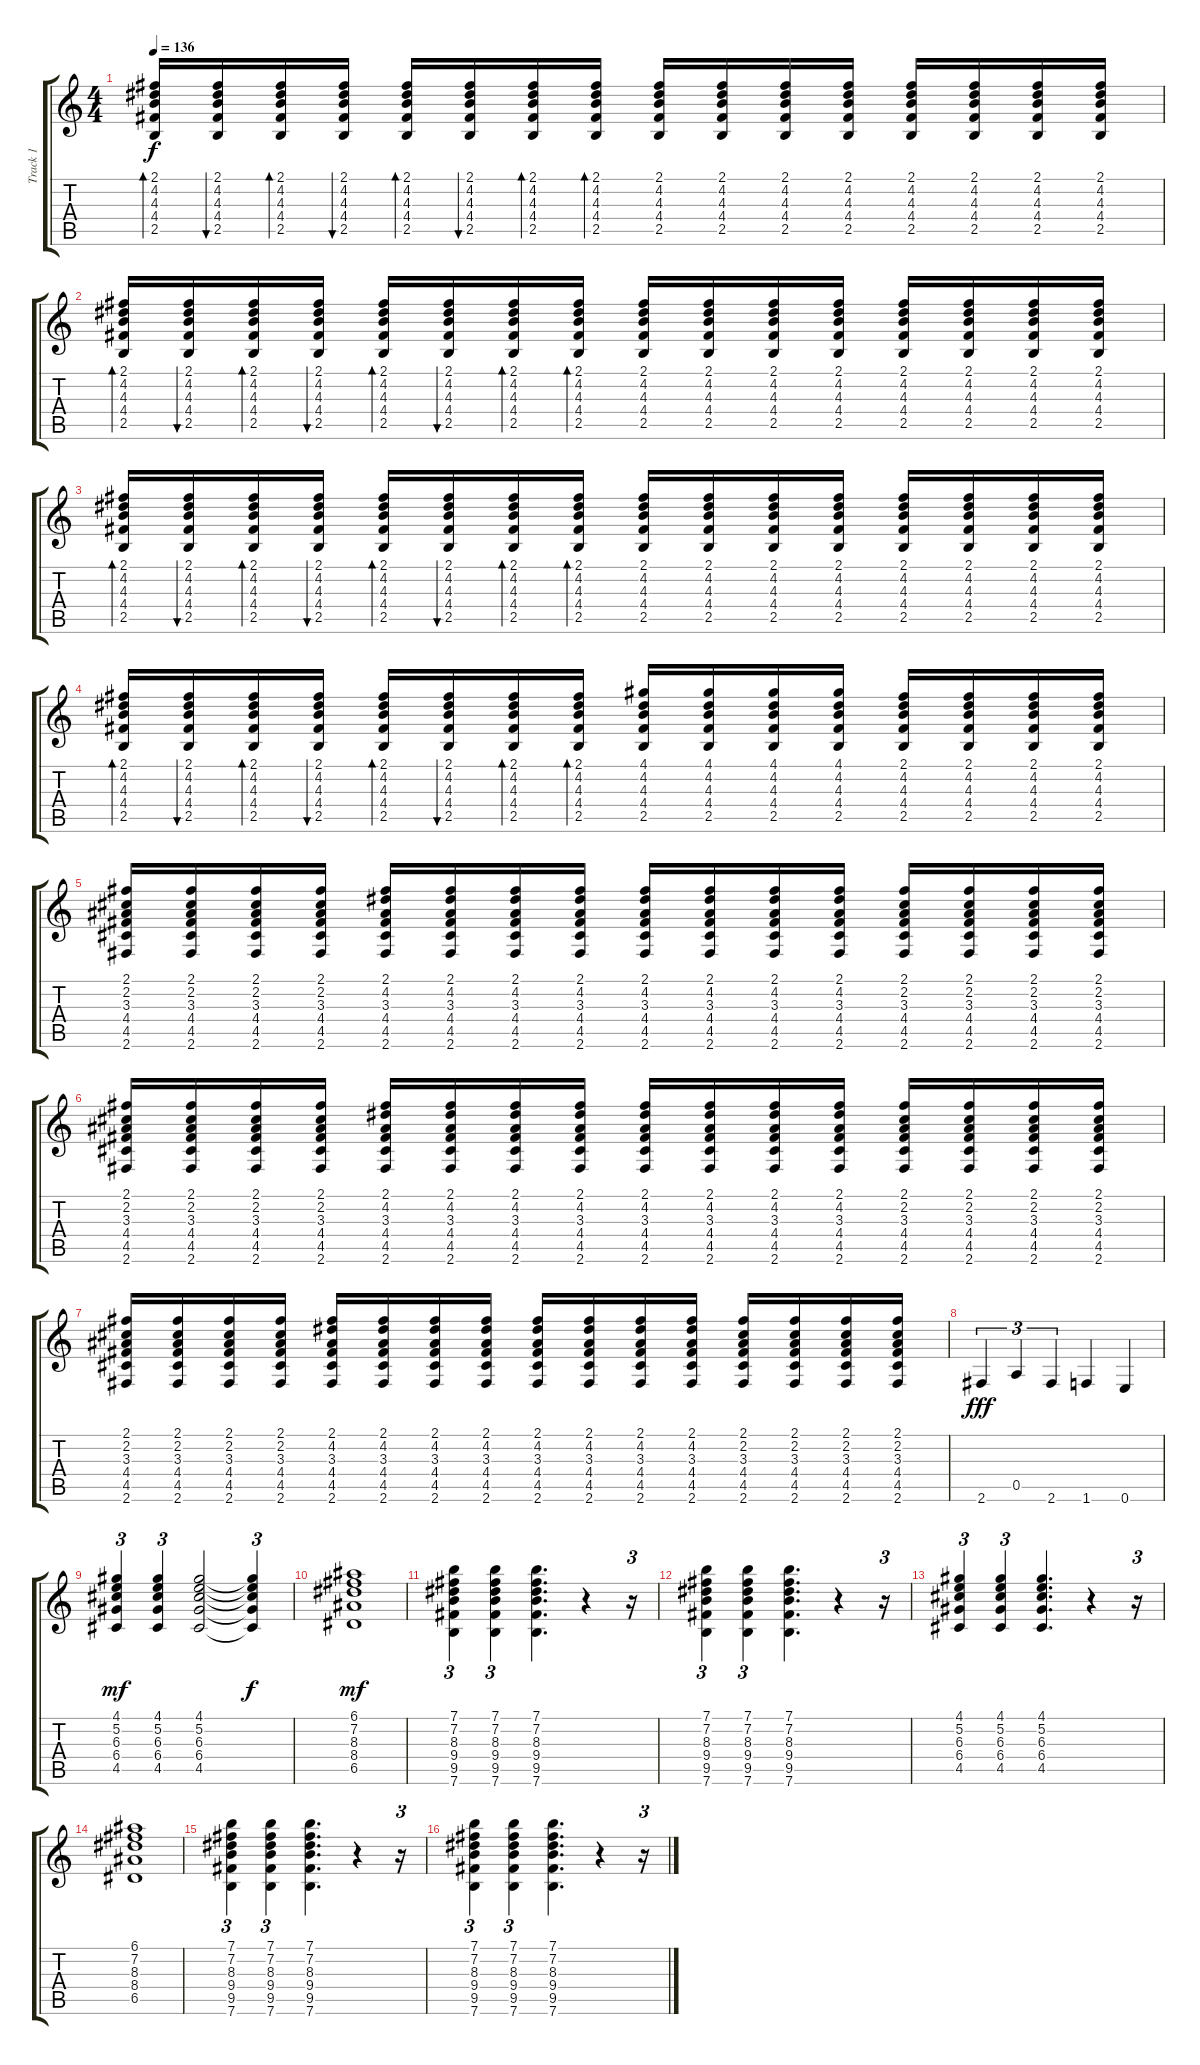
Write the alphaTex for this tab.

\track ("Track 1" "Track 1") {instrument distortionguitar}
\staff {score tabs}
\tuning (E4 B3 G3 D3 A2 E2) {hide}
\ts (4 4)
\tempo 136
\clef g2
\ks c
(2.1 4.2 4.3 4.4 2.5).16{bd 60 dy f} (2.1 4.2 4.3 4.4 2.5).16{bu 60} (2.1 4.2 4.3 4.4 2.5).16{bd 60} (2.1 4.2 4.3 4.4 2.5).16{bu 60} (2.1 4.2 4.3 4.4 2.5).16{bd 60} (2.1 4.2 4.3 4.4 2.5).16{bu 60} (2.1 4.2 4.3 4.4 2.5).16{bd 60} (2.1 4.2 4.3 4.4 2.5).16{bd 60} (2.1 4.2 4.3 4.4 2.5).16 (2.1 4.2 4.3 4.4 2.5).16 (2.1 4.2 4.3 4.4 2.5).16 (2.1 4.2 4.3 4.4 2.5).16 (2.1 4.2 4.3 4.4 2.5).16 (2.1 4.2 4.3 4.4 2.5).16 (2.1 4.2 4.3 4.4 2.5).16 (2.1 4.2 4.3 4.4 2.5).16 |
(2.1 4.2 4.3 4.4 2.5).16{bd 60} (2.1 4.2 4.3 4.4 2.5).16{bu 60} (2.1 4.2 4.3 4.4 2.5).16{bd 60} (2.1 4.2 4.3 4.4 2.5).16{bu 60} (2.1 4.2 4.3 4.4 2.5).16{bd 60} (2.1 4.2 4.3 4.4 2.5).16{bu 60} (2.1 4.2 4.3 4.4 2.5).16{bd 60} (2.1 4.2 4.3 4.4 2.5).16{bd 60} (2.1 4.2 4.3 4.4 2.5).16 (2.1 4.2 4.3 4.4 2.5).16 (2.1 4.2 4.3 4.4 2.5).16 (2.1 4.2 4.3 4.4 2.5).16 (2.1 4.2 4.3 4.4 2.5).16 (2.1 4.2 4.3 4.4 2.5).16 (2.1 4.2 4.3 4.4 2.5).16 (2.1 4.2 4.3 4.4 2.5).16 |
(2.1 4.2 4.3 4.4 2.5).16{bd 60} (2.1 4.2 4.3 4.4 2.5).16{bu 60} (2.1 4.2 4.3 4.4 2.5).16{bd 60} (2.1 4.2 4.3 4.4 2.5).16{bu 60} (2.1 4.2 4.3 4.4 2.5).16{bd 60} (2.1 4.2 4.3 4.4 2.5).16{bu 60} (2.1 4.2 4.3 4.4 2.5).16{bd 60} (2.1 4.2 4.3 4.4 2.5).16{bd 60} (2.1 4.2 4.3 4.4 2.5).16 (2.1 4.2 4.3 4.4 2.5).16 (2.1 4.2 4.3 4.4 2.5).16 (2.1 4.2 4.3 4.4 2.5).16 (2.1 4.2 4.3 4.4 2.5).16 (2.1 4.2 4.3 4.4 2.5).16 (2.1 4.2 4.3 4.4 2.5).16 (2.1 4.2 4.3 4.4 2.5).16 |
(2.1 4.2 4.3 4.4 2.5).16{bd 60} (2.1 4.2 4.3 4.4 2.5).16{bu 60} (2.1 4.2 4.3 4.4 2.5).16{bd 60} (2.1 4.2 4.3 4.4 2.5).16{bu 60} (2.1 4.2 4.3 4.4 2.5).16{bd 60} (2.1 4.2 4.3 4.4 2.5).16{bu 60} (2.1 4.2 4.3 4.4 2.5).16{bd 60} (2.1 4.2 4.3 4.4 2.5).16{bd 60} (4.1 4.2 4.3 4.4 2.5).16 (4.1 4.2 4.3 4.4 2.5).16 (4.1 4.2 4.3 4.4 2.5).16 (4.1 4.2 4.3 4.4 2.5).16 (2.1 4.2 4.3 4.4 2.5).16 (2.1 4.2 4.3 4.4 2.5).16 (2.1 4.2 4.3 4.4 2.5).16 (2.1 4.2 4.3 4.4 2.5).16 |
(2.1 2.2 3.3 4.4 4.5 2.6).16 (2.1 2.2 3.3 4.4 4.5 2.6).16 (2.1 2.2 3.3 4.4 4.5 2.6).16 (2.1 2.2 3.3 4.4 4.5 2.6).16 (2.1 4.2 3.3 4.4 4.5 2.6).16 (2.1 4.2 3.3 4.4 4.5 2.6).16 (2.1 4.2 3.3 4.4 4.5 2.6).16 (2.1 4.2 3.3 4.4 4.5 2.6).16 (2.1 4.2 3.3 4.4 4.5 2.6).16 (2.1 4.2 3.3 4.4 4.5 2.6).16 (2.1 4.2 3.3 4.4 4.5 2.6).16 (2.1 4.2 3.3 4.4 4.5 2.6).16 (2.1 2.2 3.3 4.4 4.5 2.6).16 (2.1 2.2 3.3 4.4 4.5 2.6).16 (2.1 2.2 3.3 4.4 4.5 2.6).16 (2.1 2.2 3.3 4.4 4.5 2.6).16 |
(2.1 2.2 3.3 4.4 4.5 2.6).16 (2.1 2.2 3.3 4.4 4.5 2.6).16 (2.1 2.2 3.3 4.4 4.5 2.6).16 (2.1 2.2 3.3 4.4 4.5 2.6).16 (2.1 4.2 3.3 4.4 4.5 2.6).16 (2.1 4.2 3.3 4.4 4.5 2.6).16 (2.1 4.2 3.3 4.4 4.5 2.6).16 (2.1 4.2 3.3 4.4 4.5 2.6).16 (2.1 4.2 3.3 4.4 4.5 2.6).16 (2.1 4.2 3.3 4.4 4.5 2.6).16 (2.1 4.2 3.3 4.4 4.5 2.6).16 (2.1 4.2 3.3 4.4 4.5 2.6).16 (2.1 2.2 3.3 4.4 4.5 2.6).16 (2.1 2.2 3.3 4.4 4.5 2.6).16 (2.1 2.2 3.3 4.4 4.5 2.6).16 (2.1 2.2 3.3 4.4 4.5 2.6).16 |
(2.1 2.2 3.3 4.4 4.5 2.6).16 (2.1 2.2 3.3 4.4 4.5 2.6).16 (2.1 2.2 3.3 4.4 4.5 2.6).16 (2.1 2.2 3.3 4.4 4.5 2.6).16 (2.1 4.2 3.3 4.4 4.5 2.6).16 (2.1 4.2 3.3 4.4 4.5 2.6).16 (2.1 4.2 3.3 4.4 4.5 2.6).16 (2.1 4.2 3.3 4.4 4.5 2.6).16 (2.1 4.2 3.3 4.4 4.5 2.6).16 (2.1 4.2 3.3 4.4 4.5 2.6).16 (2.1 4.2 3.3 4.4 4.5 2.6).16 (2.1 4.2 3.3 4.4 4.5 2.6).16 (2.1 2.2 3.3 4.4 4.5 2.6).16 (2.1 2.2 3.3 4.4 4.5 2.6).16 (2.1 2.2 3.3 4.4 4.5 2.6).16 (2.1 2.2 3.3 4.4 4.5 2.6).16 |
2.6.4{tu (3 2) dy fff} 0.5.4{tu (3 2)} 2.6.4{tu (3 2)} 1.6.4 0.6.4 |
(4.1 5.2 6.3 6.4 4.5).4{tu (3 2) dy mf} (4.1 5.2 6.3 6.4 4.5).4{tu (3 2)} (4.1 5.2 6.3 6.4 4.5).2 (4.1{t} 5.2{t} 6.3{t} 6.4{t} 4.5{t}).4{tu (3 2) dy f} |
(6.1 7.2 8.3 8.4 6.5).1{dy mf} |
(7.1 7.2 8.3 9.4 9.5 7.6).4{tu (3 2)} (7.1 7.2 8.3 9.4 9.5 7.6).4{tu (3 2)} (7.1 7.2 8.3 9.4 9.5 7.6).4{d} r.4 r.16{tu (3 2)} |
(7.1 7.2 8.3 9.4 9.5 7.6).4{tu (3 2)} (7.1 7.2 8.3 9.4 9.5 7.6).4{tu (3 2)} (7.1 7.2 8.3 9.4 9.5 7.6).4{d} r.4 r.16{tu (3 2)} |
(4.1 5.2 6.3 6.4 4.5).4{tu (3 2)} (4.1 5.2 6.3 6.4 4.5).4{tu (3 2)} (4.1 5.2 6.3 6.4 4.5).4{d} r.4 r.16{tu (3 2)} |
(6.1 7.2 8.3 8.4 6.5).1 |
(7.1 7.2 8.3 9.4 9.5 7.6).4{tu (3 2)} (7.1 7.2 8.3 9.4 9.5 7.6).4{tu (3 2)} (7.1 7.2 8.3 9.4 9.5 7.6).4{d} r.4 r.16{tu (3 2)} |
(7.1 7.2 8.3 9.4 9.5 7.6).4{tu (3 2)} (7.1 7.2 8.3 9.4 9.5 7.6).4{tu (3 2)} (7.1 7.2 8.3 9.4 9.5 7.6).4{d} r.4 r.16{tu (3 2)}
